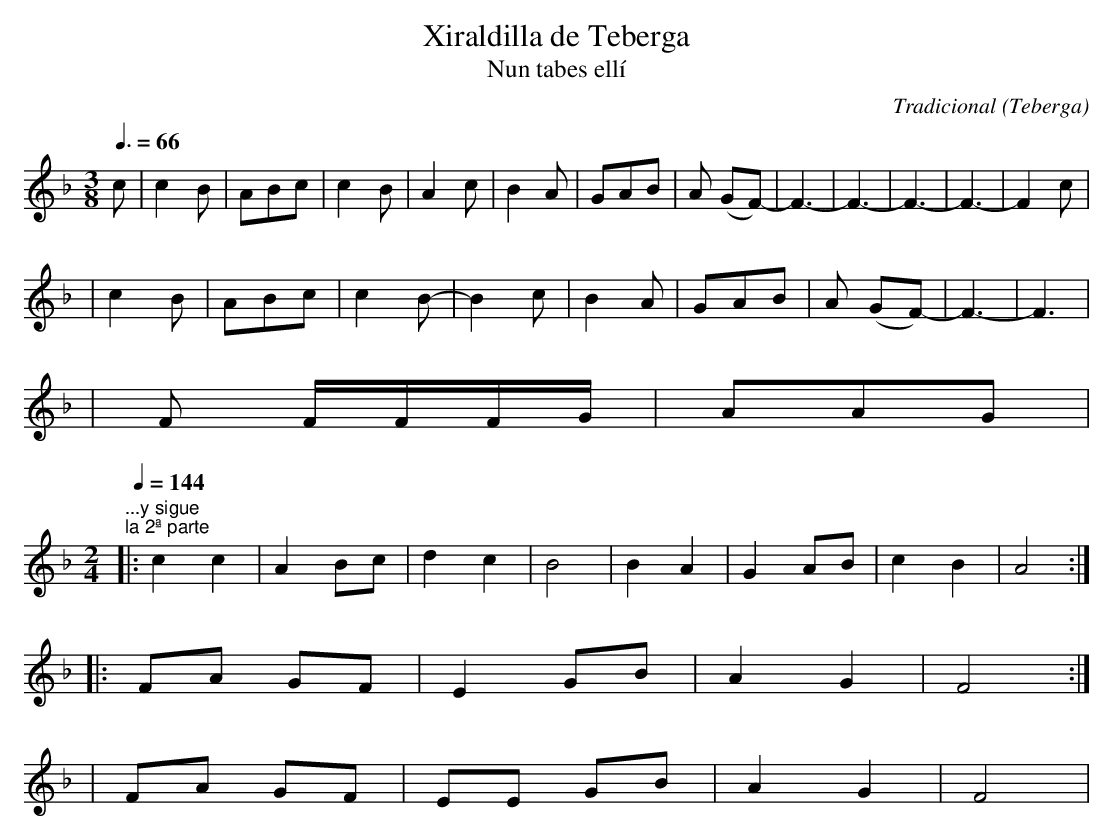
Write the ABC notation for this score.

X:1
T:Xiraldilla de Teberga
T:Nun tabes ellí
C:Tradicional
O:Teberga
M:3/8
L:1/8
Q:3/8=66
K:F
c|c2 B|ABc|c2 B-|A2 c|B2 A|GAB|A (GF-)|F3-|F3-|F3-|F3-|F2 c|
|c2 B|ABc|c2 B-|B2 c|B2 A|GAB|A (GF-)|F3-|F3|
|F F/F/F/G/|AAG| "...y sigue"
"la 2ª parte"
M:2/4
Q:1/4=144
|: c2 c2|A2 Bc|d2 c2|B4|B2 A2|G2 AB|c2 B2|A4 :|
|: FA GF|E2 GB|A2 G2|F4 :|
|FA GF|EE GB|A2 G2|F4|
